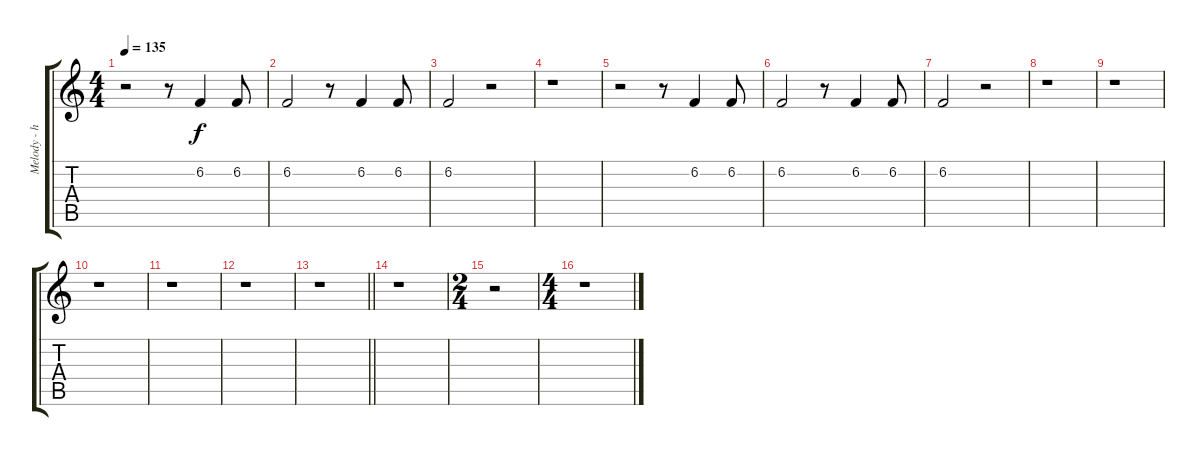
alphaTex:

\track ("Melody - harmony" "Melody - h") {instrument flute}
\staff {score tabs}
\tuning (E4 B3 G3 D3 A2 E2) {hide}
\ts (4 4)
\tempo 135
\clef g2
\ks c
r.2{dy f} r.8 6.2.4 6.2.8 |
6.2.2 r.8 6.2.4 6.2.8 |
6.2.2 r.2 |
r.1 |
r.2 r.8 6.2.4 6.2.8 |
6.2.2 r.8 6.2.4 6.2.8 |
6.2.2 r.2 |
r.1 |
r.1 |
r.1 |
r.1 |
r.1 |
\barLineRight lightlight
r.1 |
\section ("" "")
r.1 |
\ts (2 4)
r.2 |
\ts (4 4)
r.1
